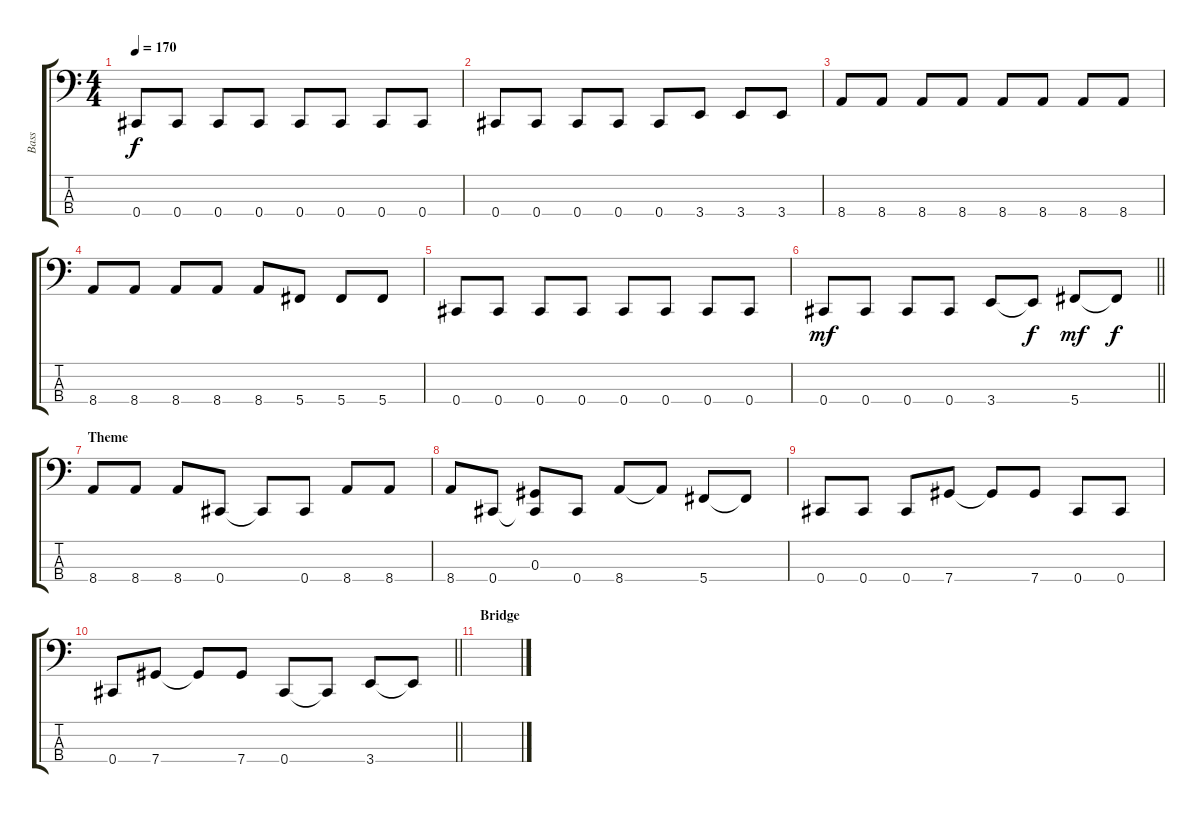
\track ("Bass" "Bass") {instrument electricbasspick}
\staff {score tabs}
\tuning (Gb2 Db2 Ab1 Db1) {hide}
\ts (4 4)
\tempo 170
\clef f4
\ks c
0.4.8{dy f} 0.4.8 0.4.8 0.4.8 0.4.8 0.4.8 0.4.8 0.4.8 |
0.4.8 0.4.8 0.4.8 0.4.8 0.4.8 3.4.8 3.4.8 3.4.8 |
8.4.8 8.4.8 8.4.8 8.4.8 8.4.8 8.4.8 8.4.8 8.4.8 |
8.4.8 8.4.8 8.4.8 8.4.8 8.4.8 5.4.8 5.4.8 5.4.8 |
0.4.8 0.4.8 0.4.8 0.4.8 0.4.8 0.4.8 0.4.8 0.4.8 |
\barLineRight lightlight
0.4.8{dy mf} 0.4.8 0.4.8 0.4.8 3.4.8 3.4{t}.8{dy f} 5.4.8{dy mf} 5.4{t}.8{dy f} |
\section ("" "Theme")
8.4.8 8.4.8 8.4.8 0.4.8 0.4{t}.8 0.4.8 8.4.8 8.4.8 |
8.4.8 0.4.8 (0.3 0.4{t}).8 0.4.8 8.4.8 8.4{t}.8 5.4.8 5.4{t}.8 |
0.4.8 0.4.8 0.4.8 7.4.8 7.4{t}.8 7.4.8 0.4.8 0.4.8 |
\barLineRight lightlight
0.4.8 7.4.8 7.4{t}.8 7.4.8 0.4.8 0.4{t}.8 3.4.8 3.4{t}.8 |
\section ("" "Bridge")
